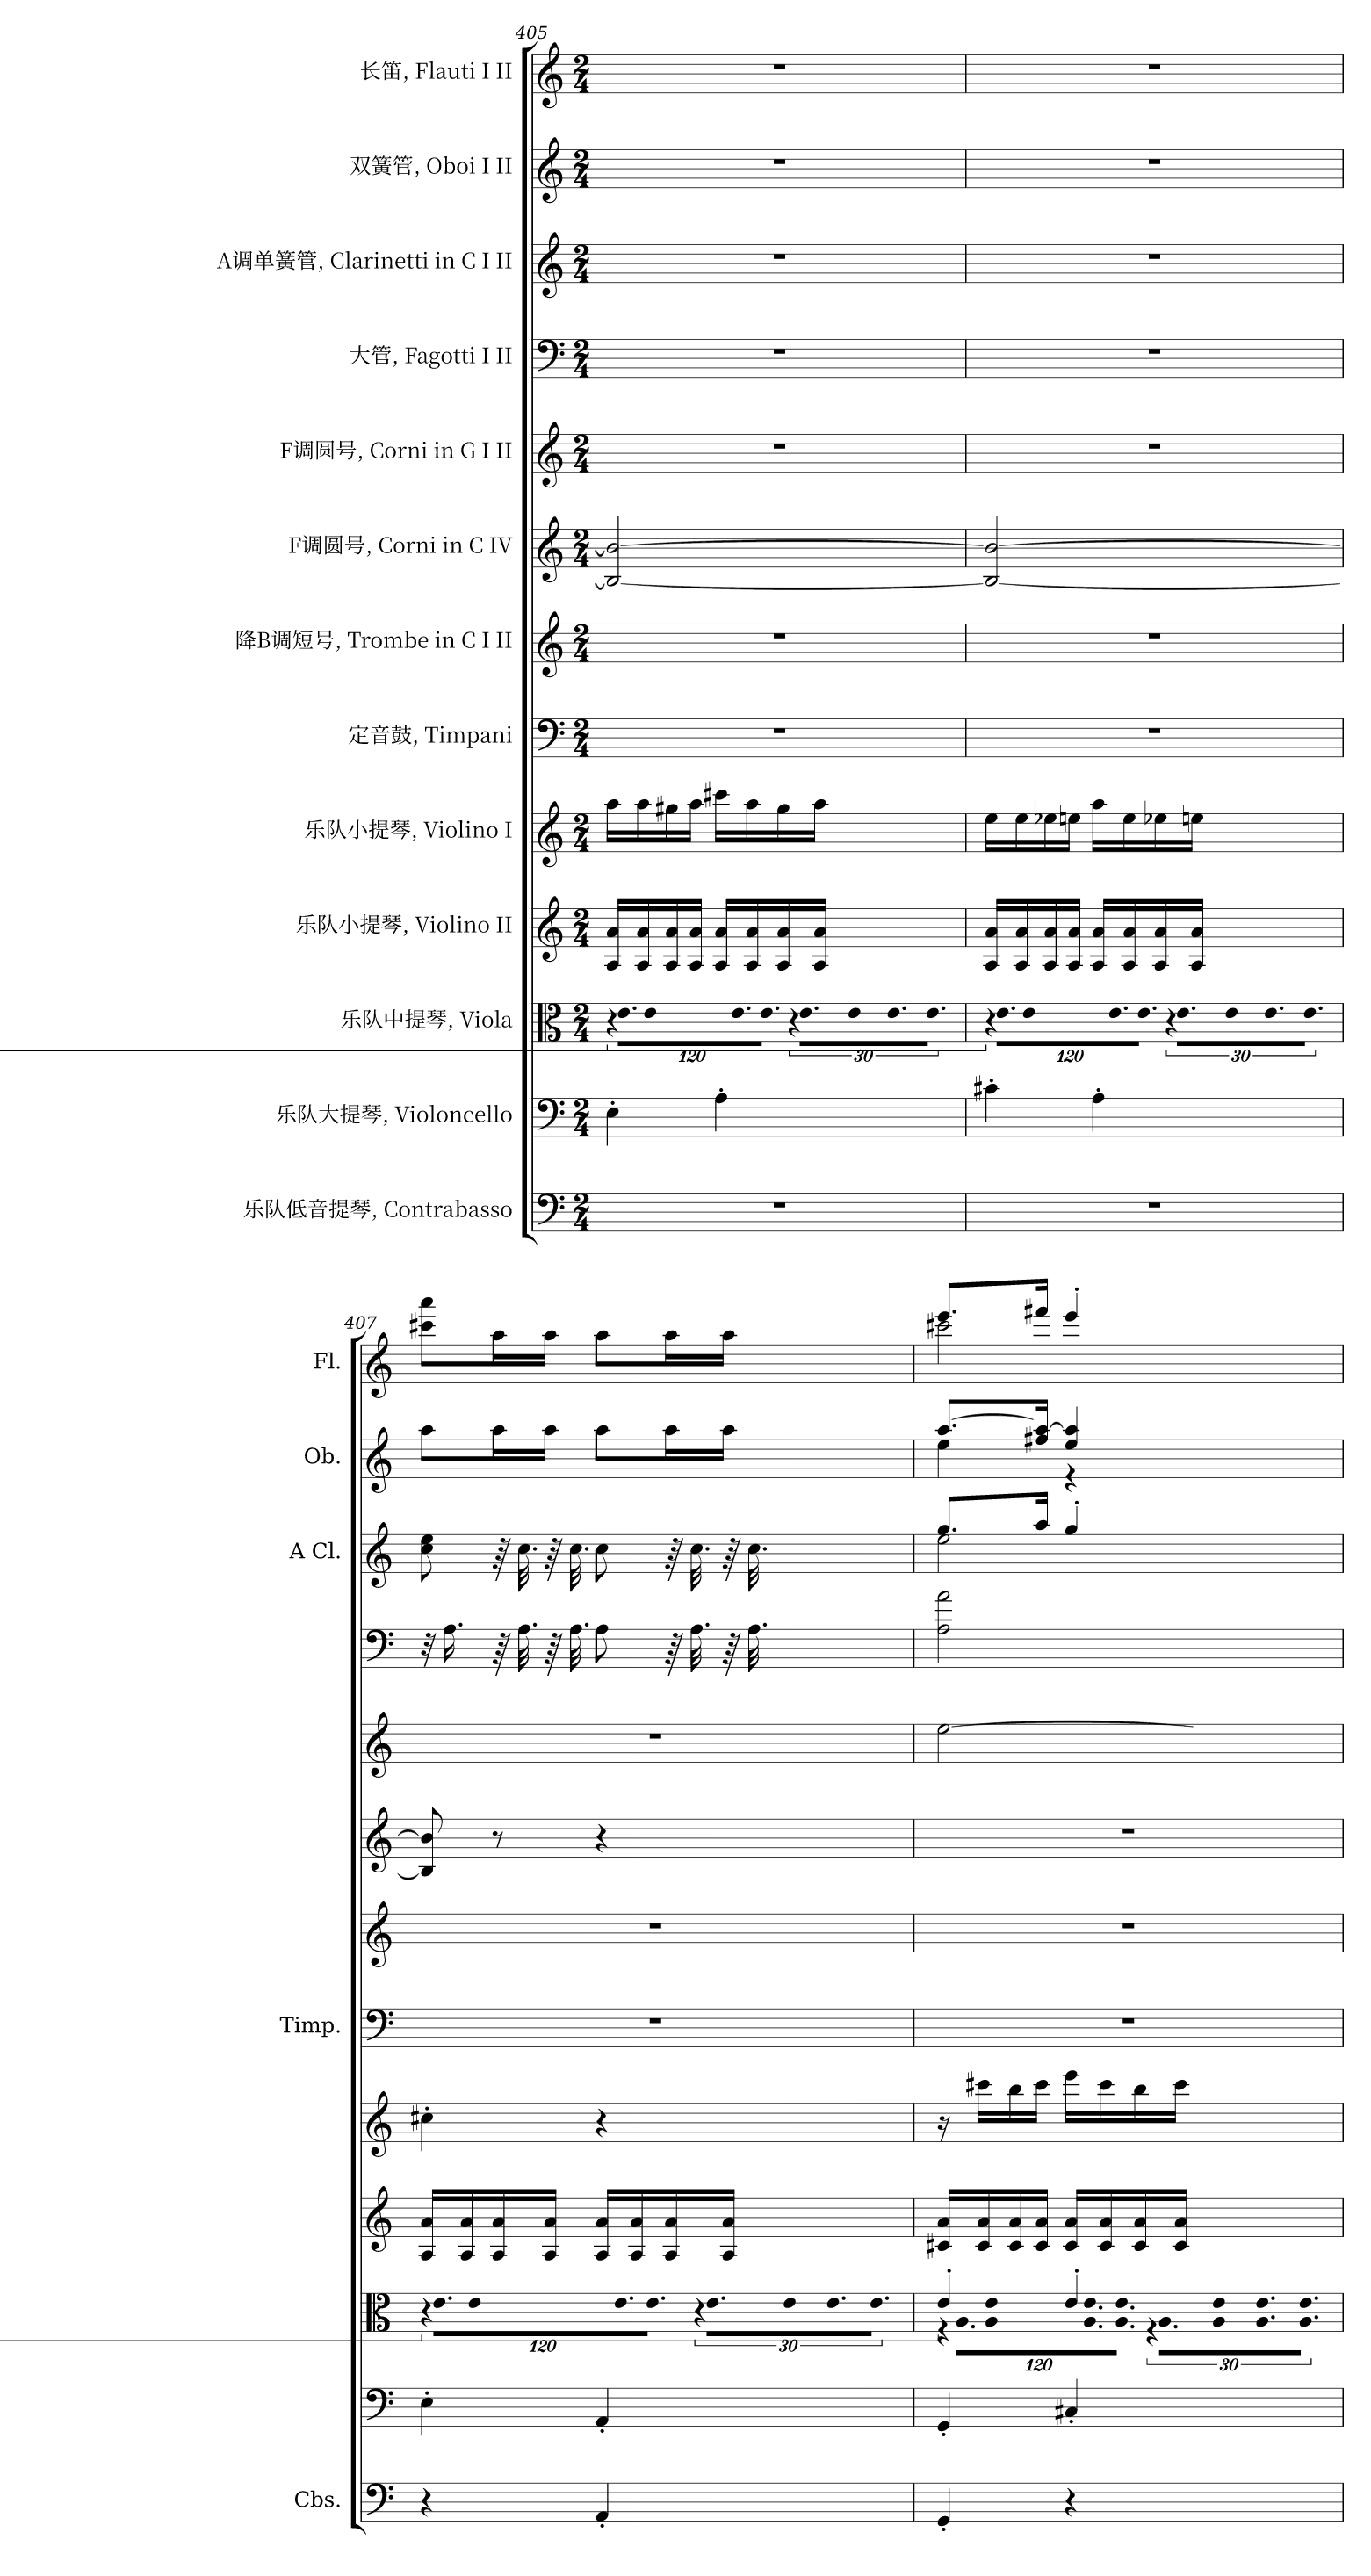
**kern	**kern	**kern	**kern	**kern	**kern	**kern	**kern	**kern	**kern	**kern	**kern	**kern
*part13	*part12	*part11	*part10	*part9	*part8	*part7	*part6	*part5	*part4	*part3	*part2	*part1
*staff13	*staff12	*staff11	*staff10	*staff9	*staff8	*staff7	*staff6	*staff5	*staff4	*staff3	*staff2	*staff1
*I"乐队低音提琴, Contrabasso	*I"乐队大提琴, Violoncello	*I"乐队中提琴, Viola	*I"乐队小提琴, Violino II	*I"乐队小提琴, Violino I	*I"定音鼓, Timpani	*I"降B调短号, Trombe in C I II	*I"F调圆号, Corni in C IV	*I"F调圆号, Corni in G I II	*I"大管, Fagotti I II	*I"A调单簧管, Clarinetti in C I II	*I"双簧管, Oboi I II	*I"长笛, Flauti I II
*I'Cbs.	*	*	*	*	*I'Timp.	*	*	*	*	*I'A Cl.	*I'Ob.	*I'Fl.
*clefF4	*clefF4	*clefC3	*clefG2	*clefG2	*clefF4	*clefG2	*clefG2	*clefG2	*clefF4	*clefG2	*clefG2	*clefG2
*ITrd7c12	*	*	*	*	*	*ITrd1c2	*ITrd4c7	*ITrd4c7	*	*ITrd2c3	*	*
*k[]	*k[]	*k[]	*k[]	*k[]	*k[]	*k[b-e-]	*k[b-]	*k[b-]	*k[]	*k[f#c#g#]	*k[]	*k[]
*M2/4	*M2/4	*M2/4	*M2/4	*M2/4	*M2/4	*M2/4	*M2/4	*M2/4	*M2/4	*M2/4	*M2/4	*M2/4
*MM125	*MM125	*MM125	*MM125	*MM125	*MM125	*MM125	*MM125	*MM125	*MM125	*MM125	*MM125	*MM125
=405	=405	=405	=405	=405	=405	=405	=405	=405	=405	=405	=405	=405
!	!	!LO:N:vis=64	!	!	!	!	!	!	!	!	!	!
2r	4E'\	960%17r	16A/ 16a/LL	16aa\LL	2r	2r	2E/_ 2e/_	2r	2r	2r	2r	2r
!	!	!LO:N:vis=32.	!	!	!	!	!	!	!	!	!	!
.	.	1920%103e\KLL	.	.	.	.	.	.	.	.	.	.
.	.	.	16A/ 16a/	16aa\	.	.	.	.	.	.	.	.
!	!	!LO:N:vis=16	!	!	!	!	!	!	!	!	!	!
.	.	1920%137e\	.	.	.	.	.	.	.	.	.	.
.	.	.	16A/ 16a/	16gg#X\	.	.	.	.	.	.	.	.
!	!	!LO:N:vis=32.	!	!	!	!	!	!	!	!	!	!
.	.	1920%103e\L	.	.	.	.	.	.	.	.	.	.
.	.	.	16A/ 16a/JJ	16aa\JJ	.	.	.	.	.	.	.	.
!	!	!LO:N:vis=32.	!	!	!	!	!	!	!	!	!	!
.	.	1920%103e\JJJ	.	.	.	.	.	.	.	.	.	.
!	!	!LO:N:vis=64	!	!	!	!	!	!	!	!	!	!
.	4A'\	960%17r	16A/ 16a/LL	16ccc#X\LL	.	.	.	.	.	.	.	.
!	!	!LO:N:vis=32.	!	!	!	!	!	!	!	!	!	!
.	.	1920%103e\KLL	.	.	.	.	.	.	.	.	.	.
.	.	.	16A/ 16a/	16aa\	.	.	.	.	.	.	.	.
!	!	!LO:N:vis=16	!	!	!	!	!	!	!	!	!	!
.	.	1920%137e\	.	.	.	.	.	.	.	.	.	.
.	.	.	16A/ 16a/	16gg#\	.	.	.	.	.	.	.	.
!	!	!LO:N:vis=32.	!	!	!	!	!	!	!	!	!	!
.	.	1920%103e\L	.	.	.	.	.	.	.	.	.	.
.	.	.	16A/ 16a/JJ	16aa\JJ	.	.	.	.	.	.	.	.
!	!	!LO:N:vis=32.	!	!	!	!	!	!	!	!	!	!
.	.	1920%103e\JJJ	.	.	.	.	.	.	.	.	.	.
!!LO:PB:g=z
=406	=406	=406	=406	=406	=406	=406	=406	=406	=406	=406	=406	=406
*	*	*	*	*	*	*	*	*	*	*	*	*MM125
!	!	!LO:N:vis=64	!	!	!	!	!	!	!	!	!	!
2r	4c#X'\	960%17r	16A/ 16a/LL	16ee\LL	2r	2r	2E/_ 2e/_	2r	2r	2r	2r	2r
!	!	!LO:N:vis=32.	!	!	!	!	!	!	!	!	!	!
.	.	1920%103e\KLL	.	.	.	.	.	.	.	.	.	.
.	.	.	16A/ 16a/	16ee\	.	.	.	.	.	.	.	.
!	!	!LO:N:vis=16	!	!	!	!	!	!	!	!	!	!
.	.	1920%137e\	.	.	.	.	.	.	.	.	.	.
.	.	.	16A/ 16a/	16ee-X\	.	.	.	.	.	.	.	.
!	!	!LO:N:vis=32.	!	!	!	!	!	!	!	!	!	!
.	.	1920%103e\L	.	.	.	.	.	.	.	.	.	.
.	.	.	16A/ 16a/JJ	16een\JJ	.	.	.	.	.	.	.	.
!	!	!LO:N:vis=32.	!	!	!	!	!	!	!	!	!	!
.	.	1920%103e\JJJ	.	.	.	.	.	.	.	.	.	.
!	!	!LO:N:vis=64	!	!	!	!	!	!	!	!	!	!
.	4A'\	960%17r	16A/ 16a/LL	16aa\LL	.	.	.	.	.	.	.	.
!	!	!LO:N:vis=32.	!	!	!	!	!	!	!	!	!	!
.	.	1920%103e\KLL	.	.	.	.	.	.	.	.	.	.
.	.	.	16A/ 16a/	16ee\	.	.	.	.	.	.	.	.
!	!	!LO:N:vis=16	!	!	!	!	!	!	!	!	!	!
.	.	1920%137e\	.	.	.	.	.	.	.	.	.	.
.	.	.	16A/ 16a/	16ee-X\	.	.	.	.	.	.	.	.
!	!	!LO:N:vis=32.	!	!	!	!	!	!	!	!	!	!
.	.	1920%103e\L	.	.	.	.	.	.	.	.	.	.
.	.	.	16A/ 16a/JJ	16een\JJ	.	.	.	.	.	.	.	.
!	!	!LO:N:vis=32.	!	!	!	!	!	!	!	!	!	!
.	.	1920%103e\JJJ	.	.	.	.	.	.	.	.	.	.
=407	=407	=407	=407	=407	=407	=407	=407	=407	=407	=407	=407	=407
*	*	*	*	*	*	*	*	*	*	*	*	*MM125
!	!	!LO:N:vis=64	!	!	!	!	!	!	!	!	!	!
4r	4E'\	960%17r	16A/ 16a/LL	4cc#X'\	2r	2r	8E/] 8e/]	2r	32r	8a\ 8cc#\	8aa\L	8ccc#X\ 8aaa\L
!	!	!LO:N:vis=32.	!	!	!	!	!	!	!	!	!	!
.	.	1920%103e\KLL	.	.	.	.	.	.	.	.	.	.
.	.	.	.	.	.	.	.	.	16.A\	.	.	.
.	.	.	16A/ 16a/	.	.	.	.	.	.	.	.	.
!	!	!LO:N:vis=16	!	!	!	!	!	!	!	!	!	!
.	.	1920%137e\	.	.	.	.	.	.	.	.	.	.
.	.	.	16A/ 16a/	.	.	.	8r	.	64r	64r	16aa\L	16aa\L
.	.	.	.	.	.	.	.	.	32.A\	32.a\	.	.
!	!	!LO:N:vis=32.	!	!	!	!	!	!	!	!	!	!
.	.	1920%103e\L	.	.	.	.	.	.	.	.	.	.
.	.	.	16A/ 16a/JJ	.	.	.	.	.	64r	64r	16aa\JJ	16aa\JJ
!	!	!LO:N:vis=32.	!	!	!	!	!	!	!	!	!	!
.	.	1920%103e\JJJ	.	.	.	.	.	.	.	.	.	.
.	.	.	.	.	.	.	.	.	32.A\	32.a\	.	.
*	*	*	*	*	*	*	*	*	*	*	*	*MM134
!	!	!LO:N:vis=64	!	!	!	!	!	!	!	!	!	!
4AAA'/	4AA'/	960%17r	16A/ 16a/LL	4r	.	.	4r	.	8A\	8a\	8aa\L	8aa\L
!	!	!LO:N:vis=32.	!	!	!	!	!	!	!	!	!	!
.	.	1920%103e\KLL	.	.	.	.	.	.	.	.	.	.
.	.	.	16A/ 16a/	.	.	.	.	.	.	.	.	.
!	!	!LO:N:vis=16	!	!	!	!	!	!	!	!	!	!
.	.	1920%137e\	.	.	.	.	.	.	.	.	.	.
.	.	.	16A/ 16a/	.	.	.	.	.	64r	64r	16aa\L	16aa\L
.	.	.	.	.	.	.	.	.	32.A\	32.a\	.	.
!	!	!LO:N:vis=32.	!	!	!	!	!	!	!	!	!	!
.	.	1920%103e\L	.	.	.	.	.	.	.	.	.	.
.	.	.	16A/ 16a/JJ	.	.	.	.	.	64r	64r	16aa\JJ	16aa\JJ
!	!	!LO:N:vis=32.	!	!	!	!	!	!	!	!	!	!
.	.	1920%103e\JJJ	.	.	.	.	.	.	.	.	.	.
.	.	.	.	.	.	.	.	.	32.A\	32.a\	.	.
!!LO:PB:g=z
=408	=408	=408	=408	=408	=408	=408	=408	=408	=408	=408	=408	=408
*	*	*	*	*	*	*	*	*	*	*	*	*MM125
*	*	*^	*	*	*	*	*	*	*	*	*	*
!	!	!	!LO:N:vis=64	!	!	!	!	!	!	!	!	!	!
*	*	*	*	*	*	*	*	*	*	*	*^	*^	*^
4GGG'/	4GG'/	4e'/	960%17r	16c#X/ 16a/LL	16r	2r	2r	2r	[2a\	2A\ 2a\	8.ee/L	2cc#\	[8.aa/L	4ee\	8.eee/L	2ccc#X\
!	!	!	!LO:N:vis=32.	!	!	!	!	!	!	!	!	!	!	!	!	!
.	.	.	1920%103A\KLL	.	.	.	.	.	.	.	.	.	.	.	.	.
.	.	.	.	16c#/ 16a/	16ccc#X\LL	.	.	.	.	.	.	.	.	.	.	.
!	!	!	!LO:N:vis=16	!	!	!	!	!	!	!	!	!	!	!	!	!
.	.	.	1920%137A\ 1920%137e\	.	.	.	.	.	.	.	.	.	.	.	.	.
.	.	.	.	16c#/ 16a/	16bb\	.	.	.	.	.	.	.	.	.	.	.
!	!	!	!LO:N:vis=32.	!	!	!	!	!	!	!	!	!	!	!	!	!
.	.	.	1920%103A\ 1920%103e\L	.	.	.	.	.	.	.	.	.	.	.	.	.
.	.	.	.	16c#/ 16a/JJ	16ccc#\JJ	.	.	.	.	.	16ff#/Jk	.	16ff#X/ 16aa/_Jk	.	16fff#X/Jk	.
!	!	!	!LO:N:vis=32.	!	!	!	!	!	!	!	!	!	!	!	!	!
.	.	.	1920%103A\ 1920%103e\JJJ	.	.	.	.	.	.	.	.	.	.	.	.	.
*	*	*	*	*	*	*	*	*	*	*	*	*	*	*	*MM134	*
!	!	!	!LO:N:vis=64	!	!	!	!	!	!	!	!	!	!	!	!	!
4r	4C#X'/	4e'/	960%17r	16c#/ 16a/LL	16eee\LL	.	.	.	.	.	4ee'/	.	4ee/ 4aa/]	4r	4eee'/	.
!	!	!	!LO:N:vis=32.	!	!	!	!	!	!	!	!	!	!	!	!	!
.	.	.	1920%103A\KLL	.	.	.	.	.	.	.	.	.	.	.	.	.
.	.	.	.	16c#/ 16a/	16ccc#\	.	.	.	.	.	.	.	.	.	.	.
!	!	!	!LO:N:vis=16	!	!	!	!	!	!	!	!	!	!	!	!	!
.	.	.	1920%137A\ 1920%137e\	.	.	.	.	.	.	.	.	.	.	.	.	.
.	.	.	.	16c#/ 16a/	16bb\	.	.	.	.	.	.	.	.	.	.	.
!	!	!	!LO:N:vis=32.	!	!	!	!	!	!	!	!	!	!	!	!	!
.	.	.	1920%103A\ 1920%103e\L	.	.	.	.	.	.	.	.	.	.	.	.	.
.	.	.	.	16c#/ 16a/JJ	16ccc#\JJ	.	.	.	.	.	.	.	.	.	.	.
!	!	!	!LO:N:vis=32.	!	!	!	!	!	!	!	!	!	!	!	!	!
.	.	.	1920%103A\ 1920%103e\JJJ	.	.	.	.	.	.	.	.	.	.	.	.	.
*	*	*	*	*	*	*	*	*	*	*	*v	*v	*	*	*v	*v
*	*	*v	*v	*	*	*	*	*	*	*	*	*v	*v	*
=	=	=	=	=	=	=	=	=	=	=	=	=
*-	*-	*-	*-	*-	*-	*-	*-	*-	*-	*-	*-	*-
